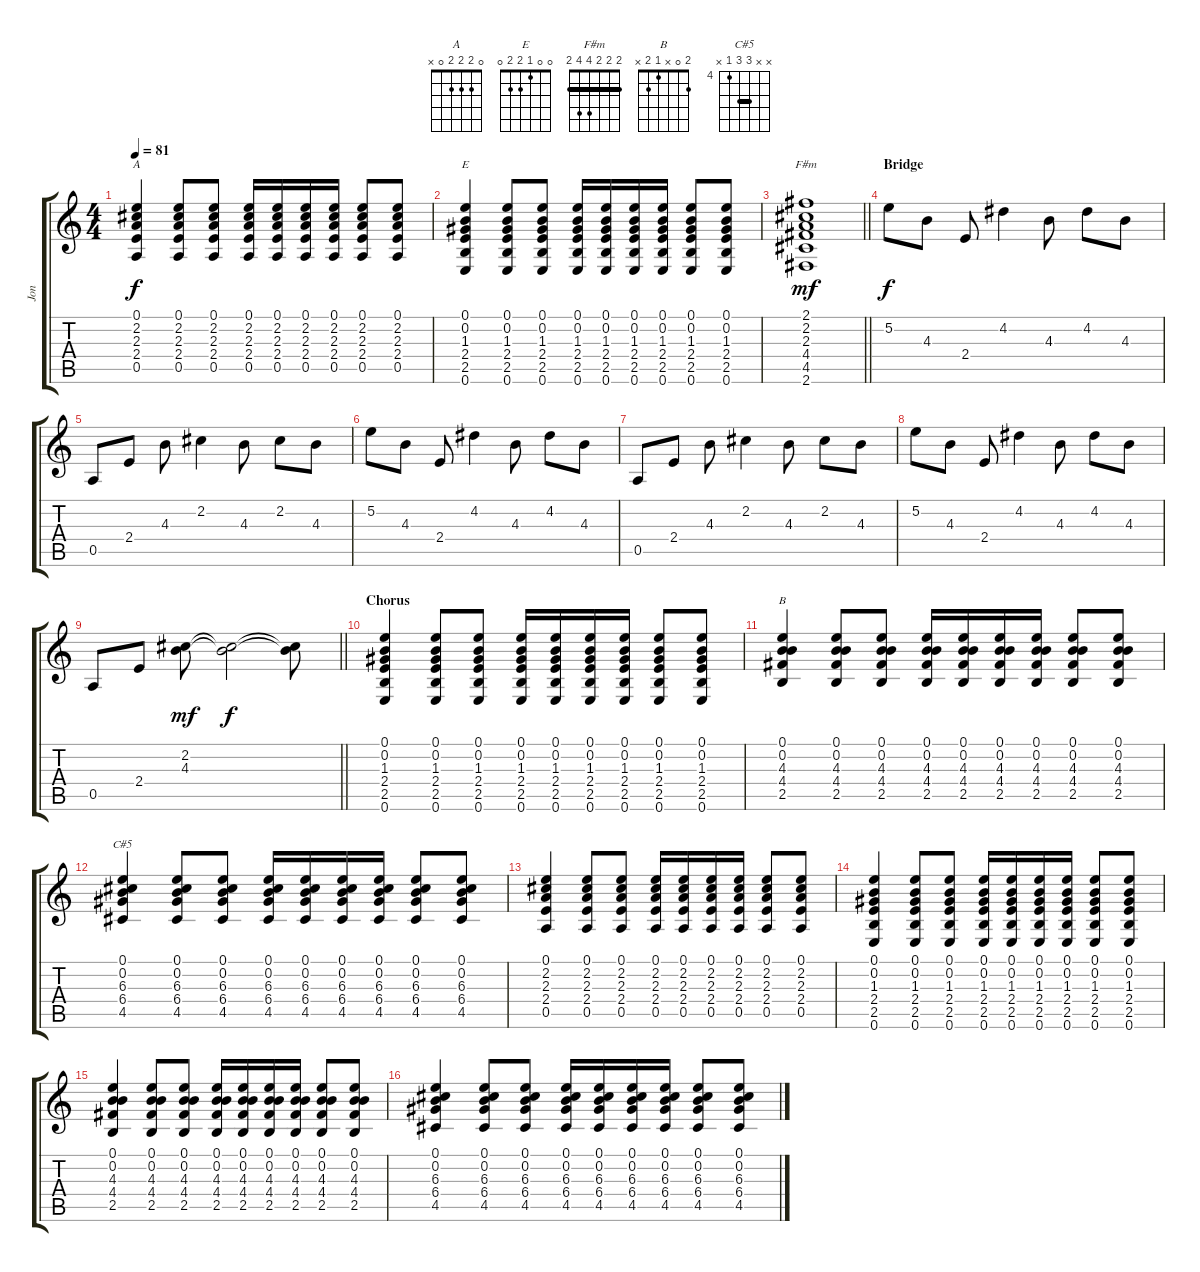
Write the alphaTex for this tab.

\track ("Jon" "Jon") {instrument acousticguitarsteel}
\staff {score tabs}
\tuning (E4 B3 G3 D3 A2 E2) {hide}
\chord ("A" 0 2 2 2 0 x)
\chord ("E" 0 0 1 2 2 0)
\chord ("F#m" 2 2 2 4 4 2) {barre 2}
\chord ("B" 2 0 x 1 2 x)
\chord ("C#5" x x 6 6 4 x) {firstfret 4 barre 6}
\ts (4 4)
\tempo 81
\clef g2
\ks c
(0.1 2.2 2.3 2.4 0.5).4{ch "A" dy f} (0.1 2.2 2.3 2.4 0.5).8 (0.1 2.2 2.3 2.4 0.5).8 (0.1 2.2 2.3 2.4 0.5).16 (0.1 2.2 2.3 2.4 0.5).16 (0.1 2.2 2.3 2.4 0.5).16 (0.1 2.2 2.3 2.4 0.5).16 (0.1 2.2 2.3 2.4 0.5).8 (0.1 2.2 2.3 2.4 0.5).8 |
(0.1 0.2 1.3 2.4 2.5 0.6).4{ch "E"} (0.1 0.2 1.3 2.4 2.5 0.6).8 (0.1 0.2 1.3 2.4 2.5 0.6).8 (0.1 0.2 1.3 2.4 2.5 0.6).16 (0.1 0.2 1.3 2.4 2.5 0.6).16 (0.1 0.2 1.3 2.4 2.5 0.6).16 (0.1 0.2 1.3 2.4 2.5 0.6).16 (0.1 0.2 1.3 2.4 2.5 0.6).8 (0.1 0.2 1.3 2.4 2.5 0.6).8 |
\barLineRight lightlight
(2.1 2.2 2.3 4.4 4.5 2.6).1{ch "F#m" dy mf} |
\section ("" "Bridge")
5.2.8{dy f} 4.3.8 2.4.8 4.2.4 4.3.8 4.2.8 4.3.8 |
0.5.8 2.4.8 4.3.8 2.2.4 4.3.8 2.2.8 4.3.8 |
5.2.8 4.3.8 2.4.8 4.2.4 4.3.8 4.2.8 4.3.8 |
0.5.8 2.4.8 4.3.8 2.2.4 4.3.8 2.2.8 4.3.8 |
5.2.8 4.3.8 2.4.8 4.2.4 4.3.8 4.2.8 4.3.8 |
\barLineRight lightlight
0.5.8 2.4.8 (2.2 4.3).8{dy mf} (2.2{t} 4.3{t}).2{dy f} (2.2{t} 4.3{t}).8 |
\section ("" "Chorus")
(0.1 0.2 1.3 2.4 2.5 0.6).4 (0.1 0.2 1.3 2.4 2.5 0.6).8 (0.1 0.2 1.3 2.4 2.5 0.6).8 (0.1 0.2 1.3 2.4 2.5 0.6).16 (0.1 0.2 1.3 2.4 2.5 0.6).16 (0.1 0.2 1.3 2.4 2.5 0.6).16 (0.1 0.2 1.3 2.4 2.5 0.6).16 (0.1 0.2 1.3 2.4 2.5 0.6).8 (0.1 0.2 1.3 2.4 2.5 0.6).8 |
(0.1 0.2 4.3 4.4 2.5).4{ch "B"} (0.1 0.2 4.3 4.4 2.5).8 (0.1 0.2 4.3 4.4 2.5).8 (0.1 0.2 4.3 4.4 2.5).16 (0.1 0.2 4.3 4.4 2.5).16 (0.1 0.2 4.3 4.4 2.5).16 (0.1 0.2 4.3 4.4 2.5).16 (0.1 0.2 4.3 4.4 2.5).8 (0.1 0.2 4.3 4.4 2.5).8 |
(0.1 0.2 6.3 6.4 4.5).4{ch "C#5"} (0.1 0.2 6.3 6.4 4.5).8 (0.1 0.2 6.3 6.4 4.5).8 (0.1 0.2 6.3 6.4 4.5).16 (0.1 0.2 6.3 6.4 4.5).16 (0.1 0.2 6.3 6.4 4.5).16 (0.1 0.2 6.3 6.4 4.5).16 (0.1 0.2 6.3 6.4 4.5).8 (0.1 0.2 6.3 6.4 4.5).8 |
(0.1 2.2 2.3 2.4 0.5).4 (0.1 2.2 2.3 2.4 0.5).8 (0.1 2.2 2.3 2.4 0.5).8 (0.1 2.2 2.3 2.4 0.5).16 (0.1 2.2 2.3 2.4 0.5).16 (0.1 2.2 2.3 2.4 0.5).16 (0.1 2.2 2.3 2.4 0.5).16 (0.1 2.2 2.3 2.4 0.5).8 (0.1 2.2 2.3 2.4 0.5).8 |
(0.1 0.2 1.3 2.4 2.5 0.6).4 (0.1 0.2 1.3 2.4 2.5 0.6).8 (0.1 0.2 1.3 2.4 2.5 0.6).8 (0.1 0.2 1.3 2.4 2.5 0.6).16 (0.1 0.2 1.3 2.4 2.5 0.6).16 (0.1 0.2 1.3 2.4 2.5 0.6).16 (0.1 0.2 1.3 2.4 2.5 0.6).16 (0.1 0.2 1.3 2.4 2.5 0.6).8 (0.1 0.2 1.3 2.4 2.5 0.6).8 |
(0.1 0.2 4.3 4.4 2.5).4 (0.1 0.2 4.3 4.4 2.5).8 (0.1 0.2 4.3 4.4 2.5).8 (0.1 0.2 4.3 4.4 2.5).16 (0.1 0.2 4.3 4.4 2.5).16 (0.1 0.2 4.3 4.4 2.5).16 (0.1 0.2 4.3 4.4 2.5).16 (0.1 0.2 4.3 4.4 2.5).8 (0.1 0.2 4.3 4.4 2.5).8 |
(0.1 0.2 6.3 6.4 4.5).4 (0.1 0.2 6.3 6.4 4.5).8 (0.1 0.2 6.3 6.4 4.5).8 (0.1 0.2 6.3 6.4 4.5).16 (0.1 0.2 6.3 6.4 4.5).16 (0.1 0.2 6.3 6.4 4.5).16 (0.1 0.2 6.3 6.4 4.5).16 (0.1 0.2 6.3 6.4 4.5).8 (0.1 0.2 6.3 6.4 4.5).8
